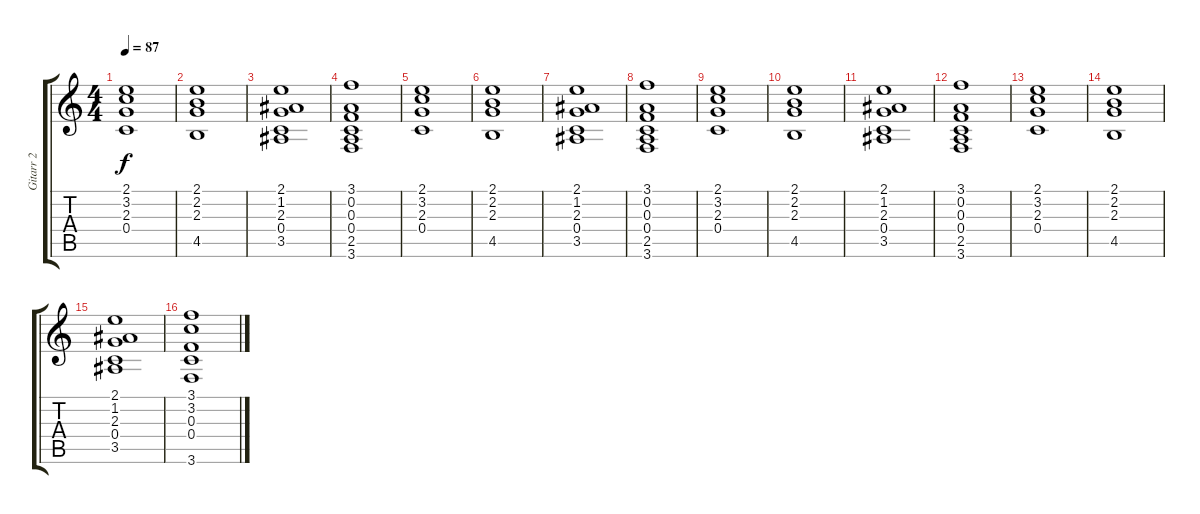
\track ("Gitarr 2" "Gitarr 2") {instrument overdrivenguitar}
\staff {score tabs}
\tuning (D4 A3 F3 C3 G2 D2) {hide}
\ts (4 4)
\tempo 87
\clef g2
\ks c
(2.1 3.2 2.3 0.4).1{dy f instrument overdrivenguitar} |
(2.1 2.2 2.3 4.5).1 |
(2.1 1.2 2.3 0.4 3.5).1 |
(3.1 0.2 0.3 0.4 2.5 3.6).1 |
(2.1 3.2 2.3 0.4).1 |
(2.1 2.2 2.3 4.5).1 |
(2.1 1.2 2.3 0.4 3.5).1 |
(3.1 0.2 0.3 0.4 2.5 3.6).1 |
(2.1 3.2 2.3 0.4).1 |
(2.1 2.2 2.3 4.5).1 |
(2.1 1.2 2.3 0.4 3.5).1 |
(3.1 0.2 0.3 0.4 2.5 3.6).1 |
(2.1 3.2 2.3 0.4).1 |
(2.1 2.2 2.3 4.5).1 |
(2.1 1.2 2.3 0.4 3.5).1 |
(3.1 3.2 0.3 0.4 3.6).1
